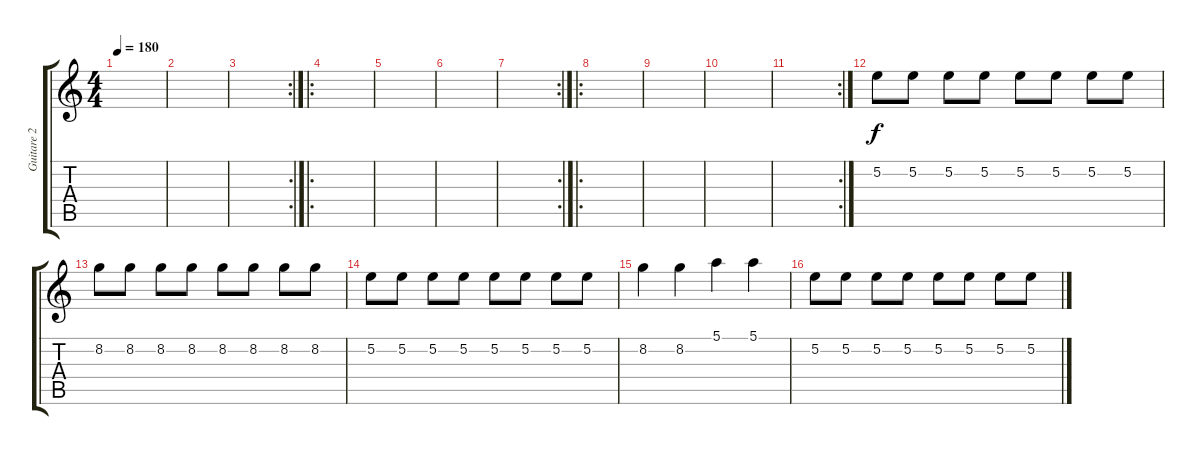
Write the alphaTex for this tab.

\track ("Guitare 2" "Guitare 2") {instrument distortionguitar}
\staff {score tabs}
\tuning (E4 B3 G3 D3 A2 E2) {hide}
\ts (4 4)
\tempo 180
\clef g2
\ks c
|
|
\rc 2
|
\ro
|
|
|
\rc 2
|
\ro
|
|
|
\rc 2
|
5.2.8 5.2.8 5.2.8 5.2.8 5.2.8 5.2.8 5.2.8 5.2.8 |
8.2.8 8.2.8 8.2.8 8.2.8 8.2.8 8.2.8 8.2.8 8.2.8 |
5.2.8 5.2.8 5.2.8 5.2.8 5.2.8 5.2.8 5.2.8 5.2.8 |
8.2.4 8.2.4 5.1.4 5.1.4 |
5.2.8 5.2.8 5.2.8 5.2.8 5.2.8 5.2.8 5.2.8 5.2.8
